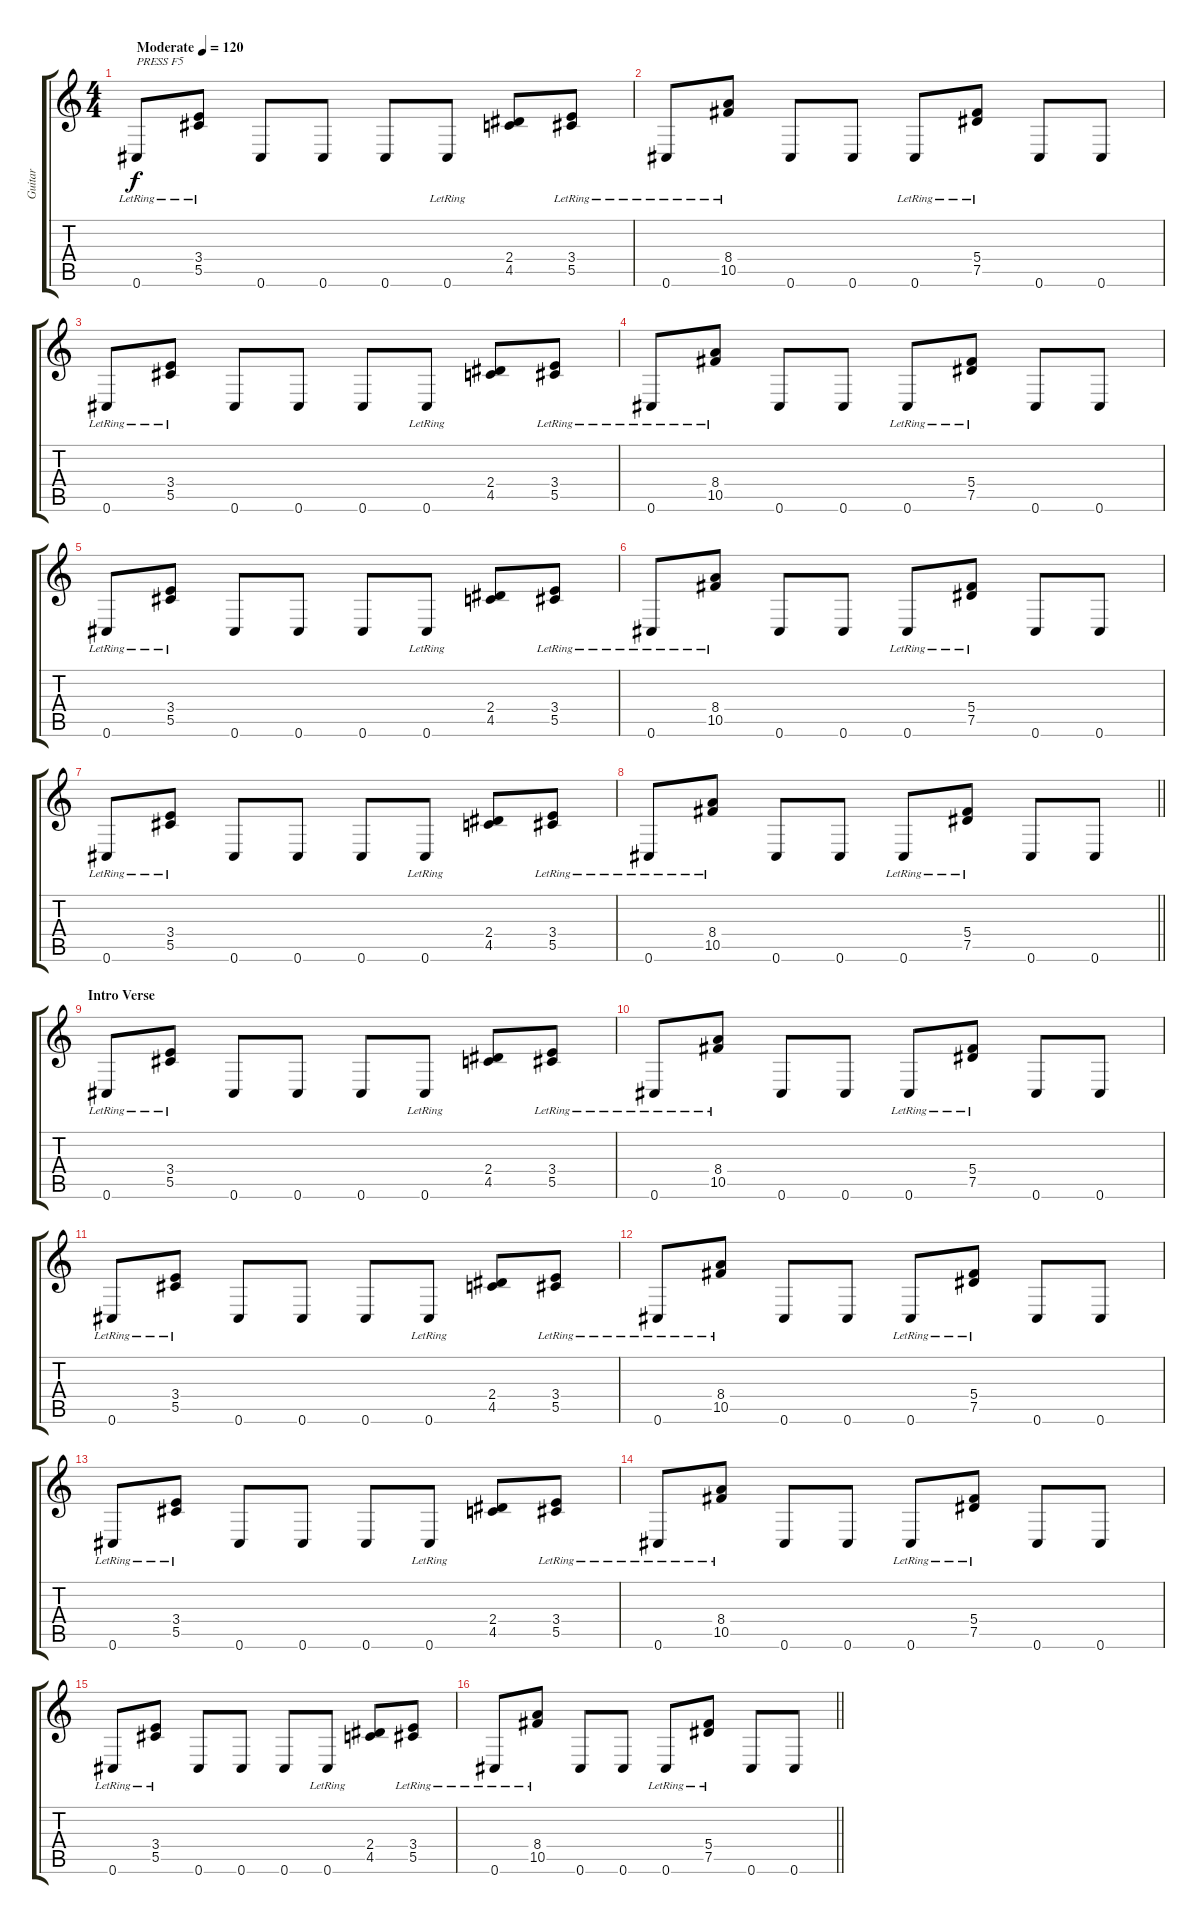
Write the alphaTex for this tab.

\track ("Guitar" "Guitar") {instrument acousticguitarsteel}
\staff {score tabs}
\tuning (Eb4 Bb3 Gb3 Db3 Ab2 Db2) {hide}
\ts (4 4)
\tempo (120 "Moderate")
\clef g2
\ks c
0.6{lr}.8{txt "PRESS F5" dy f instrument acousticguitarsteel} (3.4{lr} 5.5{lr}).8 0.6.8 0.6.8 0.6.8 0.6{lr}.8 (2.4 4.5).8 (3.4{lr} 5.5{lr}).8 |
0.6{lr}.8 (8.4{lr} 10.5{lr}).8 0.6.8 0.6.8 0.6{lr}.8 (5.4{lr} 7.5{lr}).8 0.6.8 0.6.8 |
0.6{lr}.8 (3.4{lr} 5.5{lr}).8 0.6.8 0.6.8 0.6.8 0.6{lr}.8 (2.4 4.5).8 (3.4{lr} 5.5{lr}).8 |
0.6{lr}.8 (8.4{lr} 10.5{lr}).8 0.6.8 0.6.8 0.6{lr}.8 (5.4{lr} 7.5{lr}).8 0.6.8 0.6.8 |
0.6{lr}.8 (3.4{lr} 5.5{lr}).8 0.6.8 0.6.8 0.6.8 0.6{lr}.8 (2.4 4.5).8 (3.4{lr} 5.5{lr}).8 |
0.6{lr}.8 (8.4{lr} 10.5{lr}).8 0.6.8 0.6.8 0.6{lr}.8 (5.4{lr} 7.5{lr}).8 0.6.8 0.6.8 |
0.6{lr}.8 (3.4{lr} 5.5{lr}).8 0.6.8 0.6.8 0.6.8 0.6{lr}.8 (2.4 4.5).8 (3.4{lr} 5.5{lr}).8 |
\barLineRight lightlight
0.6{lr}.8 (8.4{lr} 10.5{lr}).8 0.6.8 0.6.8 0.6{lr}.8 (5.4{lr} 7.5{lr}).8 0.6.8 0.6.8 |
\section ("" "Intro Verse")
0.6{lr}.8 (3.4{lr} 5.5{lr}).8 0.6.8 0.6.8 0.6.8 0.6{lr}.8 (2.4 4.5).8 (3.4{lr} 5.5{lr}).8 |
0.6{lr}.8 (8.4{lr} 10.5{lr}).8 0.6.8 0.6.8 0.6{lr}.8 (5.4{lr} 7.5{lr}).8 0.6.8 0.6.8 |
0.6{lr}.8 (3.4{lr} 5.5{lr}).8 0.6.8 0.6.8 0.6.8 0.6{lr}.8 (2.4 4.5).8 (3.4{lr} 5.5{lr}).8 |
0.6{lr}.8 (8.4{lr} 10.5{lr}).8 0.6.8 0.6.8 0.6{lr}.8 (5.4{lr} 7.5{lr}).8 0.6.8 0.6.8 |
0.6{lr}.8 (3.4{lr} 5.5{lr}).8 0.6.8 0.6.8 0.6.8 0.6{lr}.8 (2.4 4.5).8 (3.4{lr} 5.5{lr}).8 |
0.6{lr}.8 (8.4{lr} 10.5{lr}).8 0.6.8 0.6.8 0.6{lr}.8 (5.4{lr} 7.5{lr}).8 0.6.8 0.6.8 |
0.6{lr}.8 (3.4{lr} 5.5{lr}).8 0.6.8 0.6.8 0.6.8 0.6{lr}.8 (2.4 4.5).8 (3.4{lr} 5.5{lr}).8 |
\barLineRight lightlight
0.6{lr}.8 (8.4{lr} 10.5{lr}).8 0.6.8 0.6.8 0.6{lr}.8 (5.4{lr} 7.5{lr}).8 0.6.8 0.6.8
